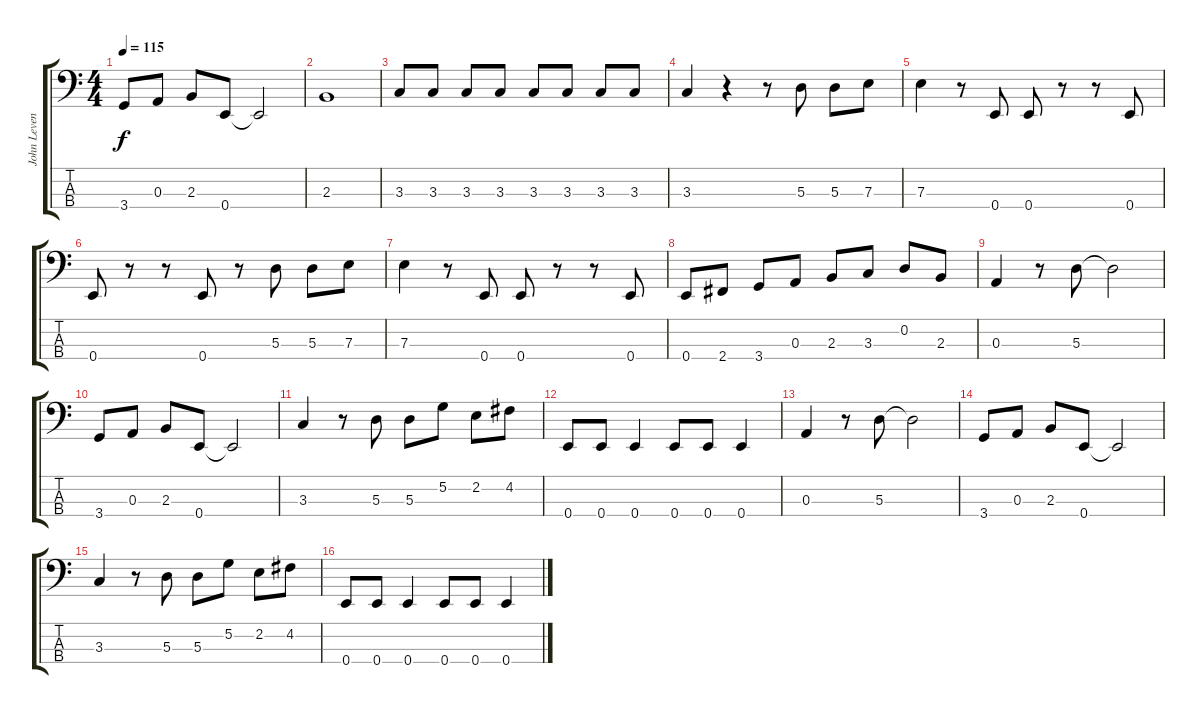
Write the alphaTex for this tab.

\track ("John Leven" "John Leven") {instrument electricbasspick}
\staff {score tabs}
\tuning (G2 D2 A1 E1) {hide}
\ts (4 4)
\tempo 115
\clef f4
\ks c
3.4.8{dy f} 0.3.8 2.3.8 0.4.8 0.4{t}.2 |
2.3.1 |
3.3.8 3.3.8 3.3.8 3.3.8 3.3.8 3.3.8 3.3.8 3.3.8 |
3.3.4 r.4 r.8 5.3.8 5.3.8 7.3.8 |
7.3.4 r.8 0.4.8 0.4.8 r.8 r.8 0.4.8 |
0.4.8 r.8 r.8 0.4.8 r.8 5.3.8 5.3.8 7.3.8 |
7.3.4 r.8 0.4.8 0.4.8 r.8 r.8 0.4.8 |
0.4.8 2.4.8 3.4.8 0.3.8 2.3.8 3.3.8 0.2.8 2.3.8 |
0.3.4 r.8 5.3.8 5.3{t}.2 |
3.4.8 0.3.8 2.3.8 0.4.8 0.4{t}.2 |
3.3.4 r.8 5.3.8 5.3.8 5.2.8 2.2.8 4.2.8 |
0.4.8 0.4.8 0.4.4 0.4.8 0.4.8 0.4.4 |
0.3.4 r.8 5.3.8 5.3{t}.2 |
3.4.8 0.3.8 2.3.8 0.4.8 0.4{t}.2 |
3.3.4 r.8 5.3.8 5.3.8 5.2.8 2.2.8 4.2.8 |
0.4.8 0.4.8 0.4.4 0.4.8 0.4.8 0.4.4
